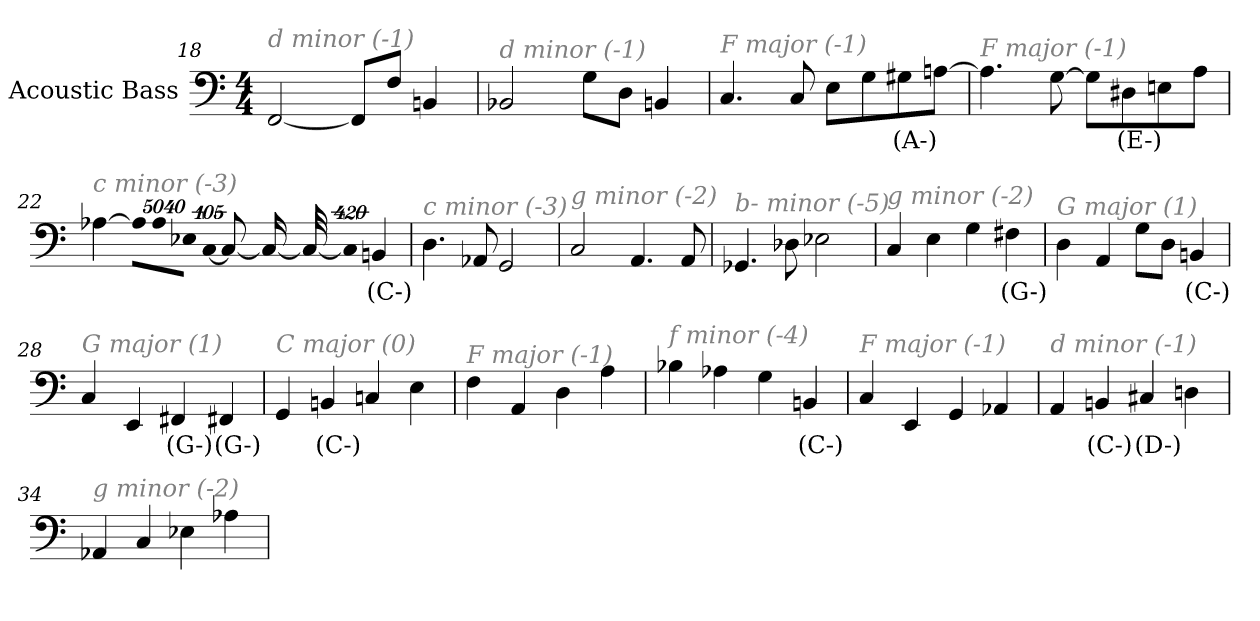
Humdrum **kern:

**kern	**text
*part1	*part1
*staff1	*staff1
*I"Acoustic Bass	*
*clefF4	*
*ITrd7c12	*
*k[]	*
*C:	*
*M4/4	*
=18	=18
!LO:TX:i:color=#808080:t=d minor (-1)	!
[2FFF	.
8FFFL]	.
8FFJ	.
4BBBn	.
=19	=19
!LO:TX:i:color=#808080:t=d minor (-1)	!
2BBB-X	.
8GGL	.
8DDJ	.
4BBBn	.
=20	=20
!LO:TX:i:color=#808080:t=F major (-1)	!
4.CC	.
8CC	.
8EEL	.
8GG	.
8GG#Xi	(A-)
[8AAnJ	.
=21	=21
!LO:TX:i:color=#808080:t=F major (-1)	!
4.AA]	.
[8GG	.
8GGL]	.
8DD#Xi	(E-)
8EEn	.
8AAJ	.
=22	=22
!LO:TX:i:color=#808080:t=c minor (-3)	!
[4AA-X	.
!LO:N:vis=8	!
40320%3347AA-L]	.
!LO:N:vis=8	!
40320%3347AA-	.
!LO:N:vis=8	!
40320%3347EE-XJ	.
!LO:N:vis=1024	!
[13440%13CC	.
8CC_	.
16CC_	.
32CC_	.
!LO:N:vis=1024%31	!
13440%407CC]	.
4BBBni	(C-)
=23	=23
!LO:TX:i:color=#808080:t=c minor (-3)	!
4.DD	.
8AAA-X	.
2GGG	.
=24	=24
!LO:TX:i:color=#808080:t=g minor (-2)	!
2CC	.
4.AAA	.
8AAA	.
=25	=25
!LO:TX:i:color=#808080:t=b- minor (-5)	!
4.GGG-X	.
8DD-X	.
2EE-X	.
=26	=26
!LO:TX:i:color=#808080:t=g minor (-2)	!
4CC	.
4EE	.
4GG	.
4FF#Xi	(G-)
=27	=27
!LO:TX:i:color=#808080:t=G major (1)	!
4DD	.
4AAA	.
8GGL	.
8DDJ	.
4BBBni	(C-)
=28	=28
!LO:TX:i:color=#808080:t=G major (1)	!
4CC	.
4EEE	.
4FFF#Xi	(G-)
4FFF#Xi	(G-)
=29	=29
!LO:TX:i:color=#808080:t=C major (0)	!
4GGG	.
4BBBni	(C-)
4CCn	.
4EE	.
=30	=30
!LO:TX:i:color=#808080:t=F major (-1)	!
4FF	.
4AAA	.
4DD	.
4AA	.
=31	=31
!LO:TX:i:color=#808080:t=f minor (-4)	!
4BB-X	.
4AA-X	.
4GG	.
4BBBni	(C-)
=32	=32
!LO:TX:i:color=#808080:t=F major (-1)	!
4CC	.
4EEE	.
4GGG	.
4AAA-X	.
=33	=33
!LO:TX:i:color=#808080:t=d minor (-1)	!
4AAA	.
4BBBni	(C-)
4CC#Xi	(D-)
4DDn	.
=34	=34
!LO:TX:i:color=#808080:t=g minor (-2)	!
4AAA-X	.
4CC	.
4EE-X	.
4AA-X	.
=	=
*-	*-
